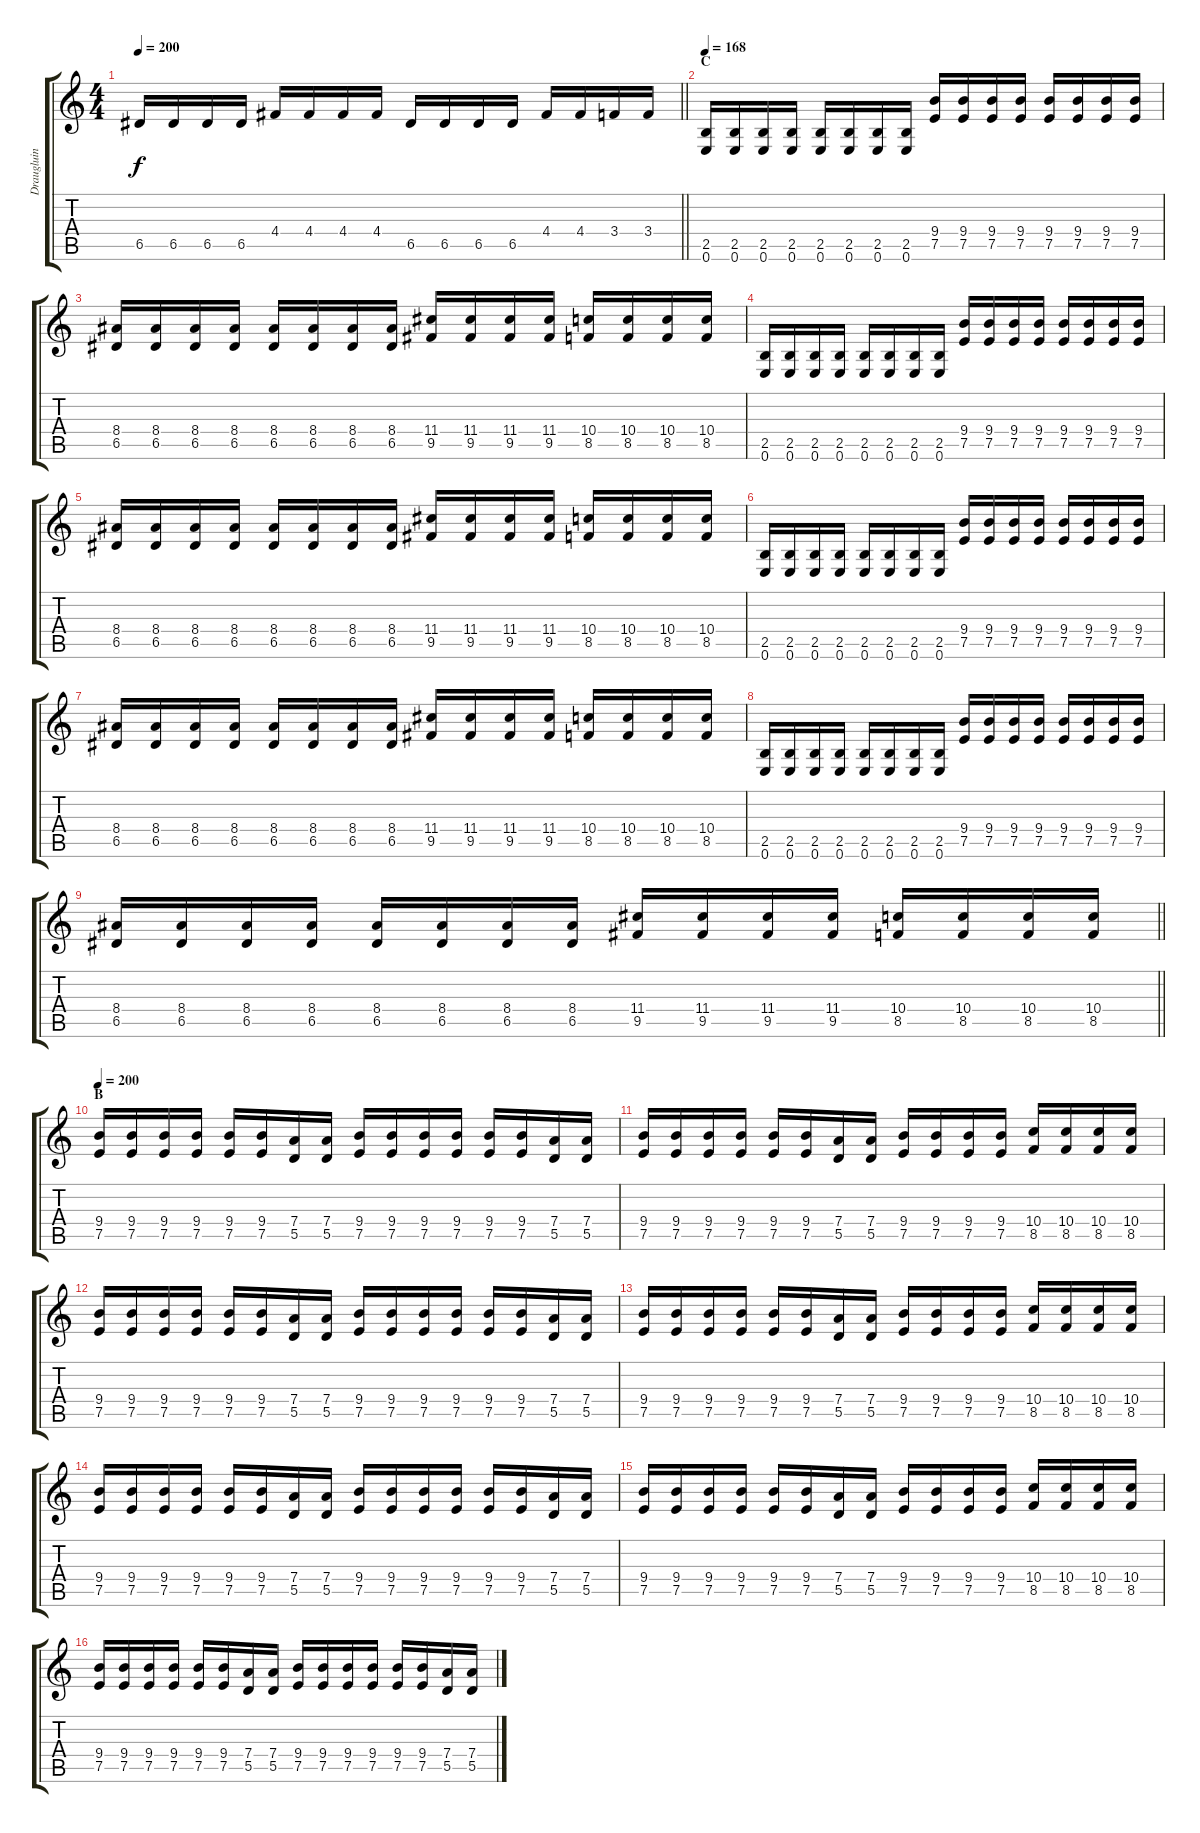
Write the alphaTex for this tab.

\track ("Draugluin" "Draugluin") {instrument distortionguitar}
\staff {score tabs}
\tuning (E4 B3 G3 D3 A2 E2) {hide}
\ts (4 4)
\tempo 200
\clef g2
\barLineRight lightlight
\ks c
6.5.16{dy f} 6.5.16 6.5.16 6.5.16 4.4.16 4.4.16 4.4.16 4.4.16 6.5.16 6.5.16 6.5.16 6.5.16 4.4.16 4.4.16 3.4.16 3.4.16 |
\section ("" "C")
\tempo 168
(2.5 0.6).16 (2.5 0.6).16 (2.5 0.6).16 (2.5 0.6).16 (2.5 0.6).16 (2.5 0.6).16 (2.5 0.6).16 (2.5 0.6).16 (9.4 7.5).16 (9.4 7.5).16 (9.4 7.5).16 (9.4 7.5).16 (9.4 7.5).16 (9.4 7.5).16 (9.4 7.5).16 (9.4 7.5).16 |
(8.4 6.5).16 (8.4 6.5).16 (8.4 6.5).16 (8.4 6.5).16 (8.4 6.5).16 (8.4 6.5).16 (8.4 6.5).16 (8.4 6.5).16 (11.4 9.5).16 (11.4 9.5).16 (11.4 9.5).16 (11.4 9.5).16 (10.4 8.5).16 (10.4 8.5).16 (10.4 8.5).16 (10.4 8.5).16 |
(2.5 0.6).16 (2.5 0.6).16 (2.5 0.6).16 (2.5 0.6).16 (2.5 0.6).16 (2.5 0.6).16 (2.5 0.6).16 (2.5 0.6).16 (9.4 7.5).16 (9.4 7.5).16 (9.4 7.5).16 (9.4 7.5).16 (9.4 7.5).16 (9.4 7.5).16 (9.4 7.5).16 (9.4 7.5).16 |
(8.4 6.5).16 (8.4 6.5).16 (8.4 6.5).16 (8.4 6.5).16 (8.4 6.5).16 (8.4 6.5).16 (8.4 6.5).16 (8.4 6.5).16 (11.4 9.5).16 (11.4 9.5).16 (11.4 9.5).16 (11.4 9.5).16 (10.4 8.5).16 (10.4 8.5).16 (10.4 8.5).16 (10.4 8.5).16 |
(2.5 0.6).16 (2.5 0.6).16 (2.5 0.6).16 (2.5 0.6).16 (2.5 0.6).16 (2.5 0.6).16 (2.5 0.6).16 (2.5 0.6).16 (9.4 7.5).16 (9.4 7.5).16 (9.4 7.5).16 (9.4 7.5).16 (9.4 7.5).16 (9.4 7.5).16 (9.4 7.5).16 (9.4 7.5).16 |
(8.4 6.5).16 (8.4 6.5).16 (8.4 6.5).16 (8.4 6.5).16 (8.4 6.5).16 (8.4 6.5).16 (8.4 6.5).16 (8.4 6.5).16 (11.4 9.5).16 (11.4 9.5).16 (11.4 9.5).16 (11.4 9.5).16 (10.4 8.5).16 (10.4 8.5).16 (10.4 8.5).16 (10.4 8.5).16 |
(2.5 0.6).16 (2.5 0.6).16 (2.5 0.6).16 (2.5 0.6).16 (2.5 0.6).16 (2.5 0.6).16 (2.5 0.6).16 (2.5 0.6).16 (9.4 7.5).16 (9.4 7.5).16 (9.4 7.5).16 (9.4 7.5).16 (9.4 7.5).16 (9.4 7.5).16 (9.4 7.5).16 (9.4 7.5).16 |
\barLineRight lightlight
(8.4 6.5).16 (8.4 6.5).16 (8.4 6.5).16 (8.4 6.5).16 (8.4 6.5).16 (8.4 6.5).16 (8.4 6.5).16 (8.4 6.5).16 (11.4 9.5).16 (11.4 9.5).16 (11.4 9.5).16 (11.4 9.5).16 (10.4 8.5).16 (10.4 8.5).16 (10.4 8.5).16 (10.4 8.5).16 |
\section ("" "B")
\tempo 200
(9.4 7.5).16 (9.4 7.5).16 (9.4 7.5).16 (9.4 7.5).16 (9.4 7.5).16 (9.4 7.5).16 (7.4 5.5).16 (7.4 5.5).16 (9.4 7.5).16 (9.4 7.5).16 (9.4 7.5).16 (9.4 7.5).16 (9.4 7.5).16 (9.4 7.5).16 (7.4 5.5).16 (7.4 5.5).16 |
(9.4 7.5).16 (9.4 7.5).16 (9.4 7.5).16 (9.4 7.5).16 (9.4 7.5).16 (9.4 7.5).16 (7.4 5.5).16 (7.4 5.5).16 (9.4 7.5).16 (9.4 7.5).16 (9.4 7.5).16 (9.4 7.5).16 (10.4 8.5).16 (10.4 8.5).16 (10.4 8.5).16 (10.4 8.5).16 |
(9.4 7.5).16 (9.4 7.5).16 (9.4 7.5).16 (9.4 7.5).16 (9.4 7.5).16 (9.4 7.5).16 (7.4 5.5).16 (7.4 5.5).16 (9.4 7.5).16 (9.4 7.5).16 (9.4 7.5).16 (9.4 7.5).16 (9.4 7.5).16 (9.4 7.5).16 (7.4 5.5).16 (7.4 5.5).16 |
(9.4 7.5).16 (9.4 7.5).16 (9.4 7.5).16 (9.4 7.5).16 (9.4 7.5).16 (9.4 7.5).16 (7.4 5.5).16 (7.4 5.5).16 (9.4 7.5).16 (9.4 7.5).16 (9.4 7.5).16 (9.4 7.5).16 (10.4 8.5).16 (10.4 8.5).16 (10.4 8.5).16 (10.4 8.5).16 |
(9.4 7.5).16 (9.4 7.5).16 (9.4 7.5).16 (9.4 7.5).16 (9.4 7.5).16 (9.4 7.5).16 (7.4 5.5).16 (7.4 5.5).16 (9.4 7.5).16 (9.4 7.5).16 (9.4 7.5).16 (9.4 7.5).16 (9.4 7.5).16 (9.4 7.5).16 (7.4 5.5).16 (7.4 5.5).16 |
(9.4 7.5).16 (9.4 7.5).16 (9.4 7.5).16 (9.4 7.5).16 (9.4 7.5).16 (9.4 7.5).16 (7.4 5.5).16 (7.4 5.5).16 (9.4 7.5).16 (9.4 7.5).16 (9.4 7.5).16 (9.4 7.5).16 (10.4 8.5).16 (10.4 8.5).16 (10.4 8.5).16 (10.4 8.5).16 |
(9.4 7.5).16 (9.4 7.5).16 (9.4 7.5).16 (9.4 7.5).16 (9.4 7.5).16 (9.4 7.5).16 (7.4 5.5).16 (7.4 5.5).16 (9.4 7.5).16 (9.4 7.5).16 (9.4 7.5).16 (9.4 7.5).16 (9.4 7.5).16 (9.4 7.5).16 (7.4 5.5).16 (7.4 5.5).16
